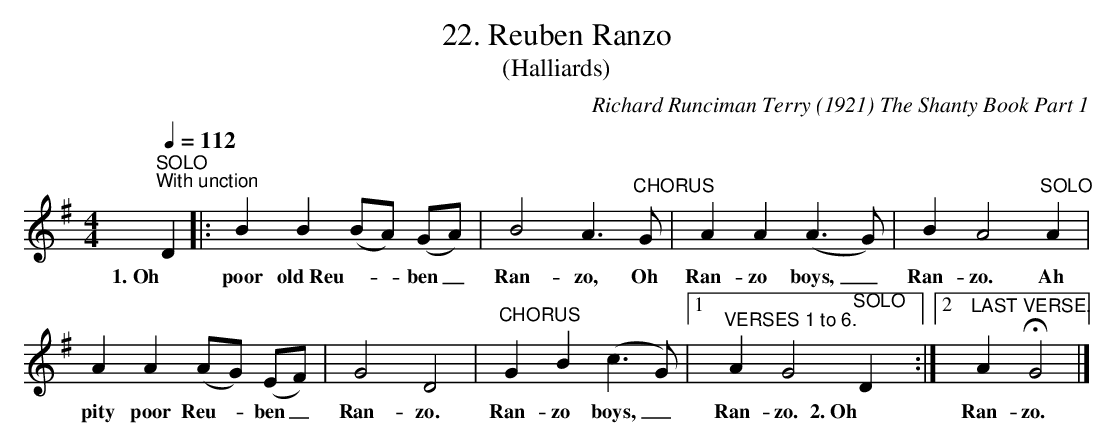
X:1
T:22. Reuben Ranzo
T:(Halliards)
C:Richard Runciman Terry (1921) The Shanty Book Part 1
L:1/8
Q:1/4=112
M:4/4
K:G
"^SOLO""^With unction" D2 |: B2 B2 (BA) (GA) | B4 A3"^CHORUS" G | A2 A2 (A3 G) | B2 A4"^SOLO" A2 |$
w: 1. Oh|poor  old Reu- * * ben _|Ran- zo, Oh|Ran- zo boys, _|Ran- zo. Ah|
A2 A2 (AG) (EF) | G4 D4 |"^CHORUS" G2 B2 (c3 G) |1"^VERSES 1 to 6." A2 G4"^SOLO" D2 :|2
w: pity poor Reu- * ben _|Ran- zo.|Ran- zo boys, _|Ran- zo. 2. Oh|
"^LAST VERSE." A2 !fermata!G4 |]
w: Ran- zo.|
